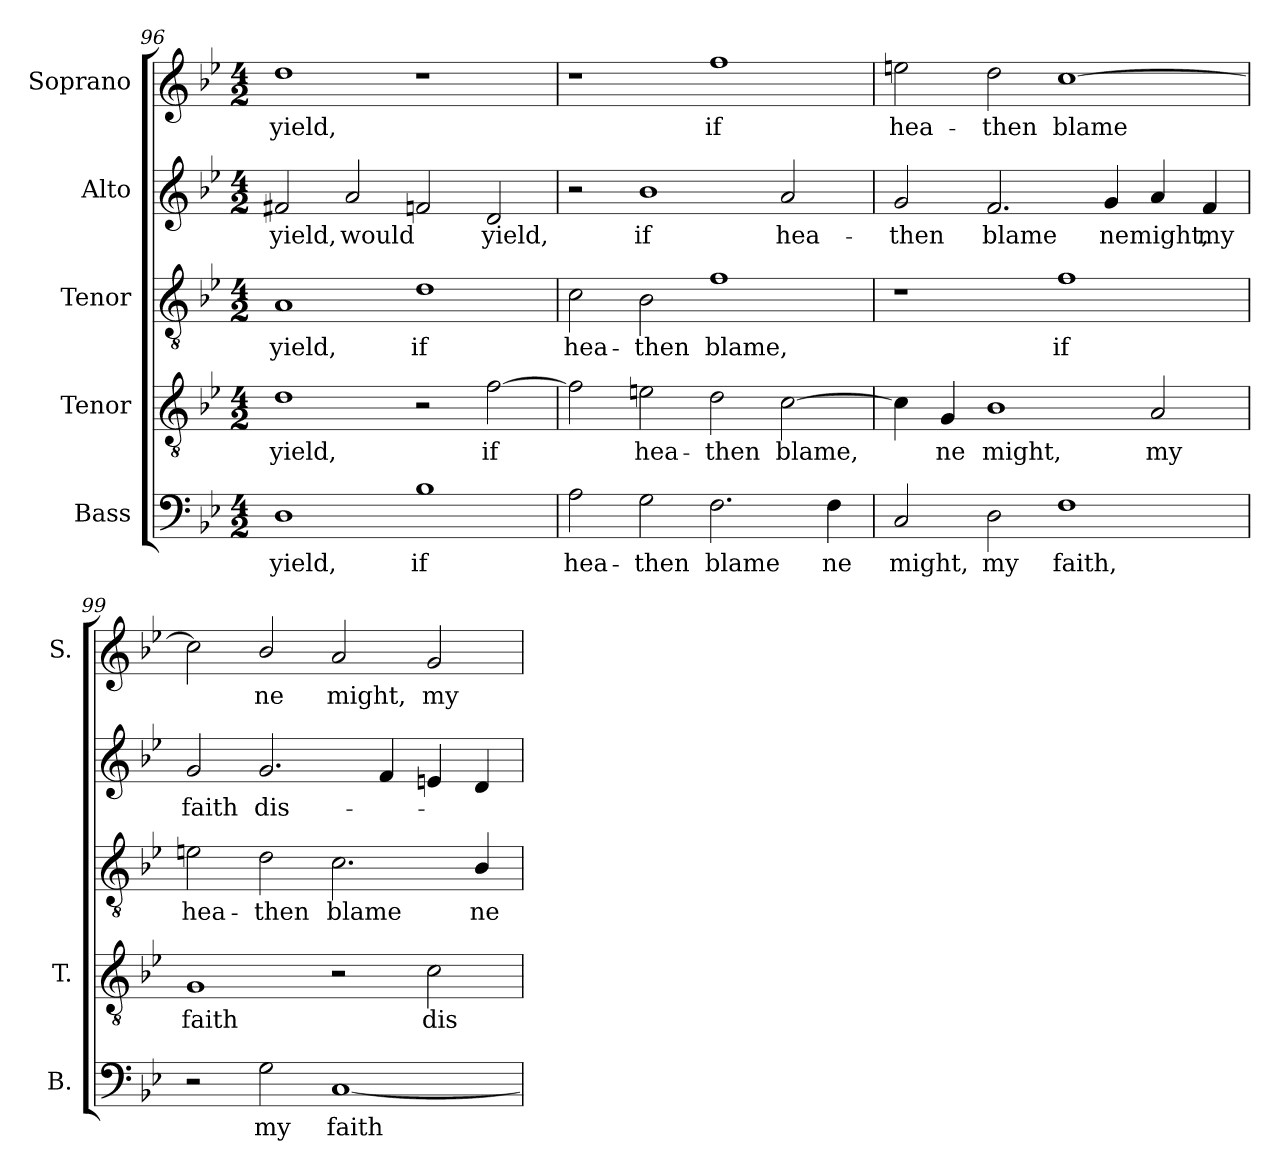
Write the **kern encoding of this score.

**kern	**text	**kern	**text	**kern	**text	**kern	**text	**kern	**text
*part5	*part5	*part4	*part4	*part3	*part3	*part2	*part2	*part1	*part1
*staff5	*staff5	*staff4	*staff4	*staff3	*staff3	*staff2	*staff2	*staff1	*staff1
*I"Bass	*	*I"Tenor	*	*I"Tenor	*	*I"Alto	*	*I"Soprano	*
*I'B.	*	*I'T.	*	*	*	*	*	*I'S.	*
!!LO:LB:g=z
*clefF4	*	*clefGv2	*	*clefGv2	*	*clefG2	*	*clefG2	*
*	*	*ITrd7c12	*	*ITrd7c12	*	*ITrd7c12	*	*	*
*k[b-e-]	*	*k[b-e-]	*	*k[b-e-]	*	*k[b-e-]	*	*k[b-e-]	*
*B-:	*	*B-:	*	*B-:	*	*B-:	*	*B-:	*
*M4/2	*	*M4/2	*	*M4/2	*	*M4/2	*	*M4/2	*
=96	=96	=96	=96	=96	=96	=96	=96	=96	=96
!	!LO:LY:b:color=#000000	!	!	!	!	!	!	!	!
!	!	!	!LO:LY:b:color=#000000	!	!	!	!	!	!
!	!	!	!	!	!LO:LY:b:color=#000000	!	!	!	!
!	!	!	!	!	!	!	!LO:LY:b:color=#000000	!	!
!	!	!	!	!	!	!	!	!	!LO:LY:b:color=#000000
1Di	yield,	1Di	yield,	1AAi	yield,	2F#Xi/	yield,	1ddi	yield,
!	!	!	!	!	!	!	!LO:LY:b:color=#000000	!	!
.	.	.	.	.	.	2Ai/	would	.	.
!	!LO:LY:b:color=#000000	!	!	!	!	!	!	!	!
!	!	!	!	!	!LO:LY:b:color=#000000	!	!	!	!
1B-i	if	2r	.	1Di	if	2Fni/	.	1r	.
!	!	!	!LO:LY:b:color=#000000	!	!	!	!	!	!
!	!	!	!	!	!	!	!LO:LY:b:color=#000000	!	!
.	.	[2Fi\	if	.	.	2Di/	yield,	.	.
=97	=97	=97	=97	=97	=97	=97	=97	=97	=97
!	!LO:LY:b:color=#000000	!	!	!	!	!	!	!	!
!	!	!	!	!	!LO:LY:b:color=#000000	!	!	!	!
2Ai\	hea-	2Fi\]	.	2Ci\	hea-	2r	.	1r	.
!	!LO:LY:b:color=#000000	!	!	!	!	!	!	!	!
!	!	!	!LO:LY:b:color=#000000	!	!	!	!	!	!
!	!	!	!	!	!LO:LY:b:color=#000000	!	!	!	!
!	!	!	!	!	!	!	!LO:LY:b:color=#000000	!	!
2Gi\	-then	2Eni\	hea-	2BB-i\	-then	1B-i	if	.	.
!	!LO:LY:b:color=#000000	!	!	!	!	!	!	!	!
!	!	!	!LO:LY:b:color=#000000	!	!	!	!	!	!
!	!	!	!	!	!LO:LY:b:color=#000000	!	!	!	!
!	!	!	!	!	!	!	!	!	!LO:LY:b:color=#000000
2.Fi\	blame	2Di\	-then	1Fi	blame,	.	.	1ffi	if
!	!	!	!LO:LY:b:color=#000000	!	!	!	!	!	!
!	!	!	!	!	!	!	!LO:LY:b:color=#000000	!	!
.	.	[2Ci\	blame,	.	.	2Ai/	hea-	.	.
!	!LO:LY:b:color=#000000	!	!	!	!	!	!	!	!
4Fi\	ne	.	.	.	.	.	.	.	.
=98	=98	=98	=98	=98	=98	=98	=98	=98	=98
!	!LO:LY:b:color=#000000	!	!	!	!	!	!	!	!
!	!	!	!	!	!	!	!LO:LY:b:color=#000000	!	!
!	!	!	!	!	!	!	!	!	!LO:LY:b:color=#000000
2Ci/	might,	4Ci\]	.	1r	.	2Gi/	-then	2eeni\	hea-
!	!	!	!LO:LY:b:color=#000000	!	!	!	!	!	!
.	.	4GGi/	ne	.	.	.	.	.	.
!	!LO:LY:b:color=#000000	!	!	!	!	!	!	!	!
!	!	!	!LO:LY:b:color=#000000	!	!	!	!	!	!
!	!	!	!	!	!	!	!LO:LY:b:color=#000000	!	!
!	!	!	!	!	!	!	!	!	!LO:LY:b:color=#000000
2Di\	my	1BB-i	might,	.	.	2.Fi/	blame	2ddi\	-then
!	!LO:LY:b:color=#000000	!	!	!	!	!	!	!	!
!	!	!	!	!	!LO:LY:b:color=#000000	!	!	!	!
!	!	!	!	!	!	!	!	!	!LO:LY:b:color=#000000
1Fi	faith,	.	.	1Fi	if	.	.	[1cci	blame
!	!	!	!	!	!	!	!LO:LY:b:color=#000000	!	!
.	.	.	.	.	.	4Gi/	ne	.	.
!	!	!	!LO:LY:b:color=#000000	!	!	!	!	!	!
!	!	!	!	!	!	!	!LO:LY:b:color=#000000	!	!
.	.	2AAi/	my	.	.	4Ai/	might,	.	.
!	!	!	!	!	!	!	!LO:LY:b:color=#000000	!	!
.	.	.	.	.	.	4Fi/	my	.	.
=99	=99	=99	=99	=99	=99	=99	=99	=99	=99
!	!	!	!LO:LY:b:color=#000000	!	!	!	!	!	!
!	!	!	!	!	!LO:LY:b:color=#000000	!	!	!	!
!	!	!	!	!	!	!	!LO:LY:b:color=#000000	!	!
2r	.	1GGi	faith	2Eni\	hea-	2Gi/	faith	2cci\]	.
!	!LO:LY:b:color=#000000	!	!	!	!	!	!	!	!
!	!	!	!	!	!LO:LY:b:color=#000000	!	!	!	!
!	!	!	!	!	!	!	!LO:LY:b:color=#000000	!	!
!	!	!	!	!	!	!	!	!	!LO:LY:b:color=#000000
2Gi\	my	.	.	2Di\	-then	2.Gi/	dis-	2b-i/	ne
!	!LO:LY:b:color=#000000	!	!	!	!	!	!	!	!
!	!	!	!	!	!LO:LY:b:color=#000000	!	!	!	!
!	!	!	!	!	!	!	!	!	!LO:LY:b:color=#000000
[1Ci	faith	2r	.	2.Ci\	blame	.	.	2ai/	might,
.	.	.	.	.	.	4Fi/	.	.	.
!	!	!	!LO:LY:b:color=#000000	!	!	!	!	!	!
!	!	!	!	!	!	!	!	!	!LO:LY:b:color=#000000
.	.	2Ci\	dis-	.	.	4Eni/	.	2gi/	my
!	!	!	!	!	!LO:LY:b:color=#000000	!	!	!	!
.	.	.	.	4BB-i/	ne	4Di/	.	.	.
=	=	=	=	=	=	=	=	=	=
*-	*-	*-	*-	*-	*-	*-	*-	*-	*-
